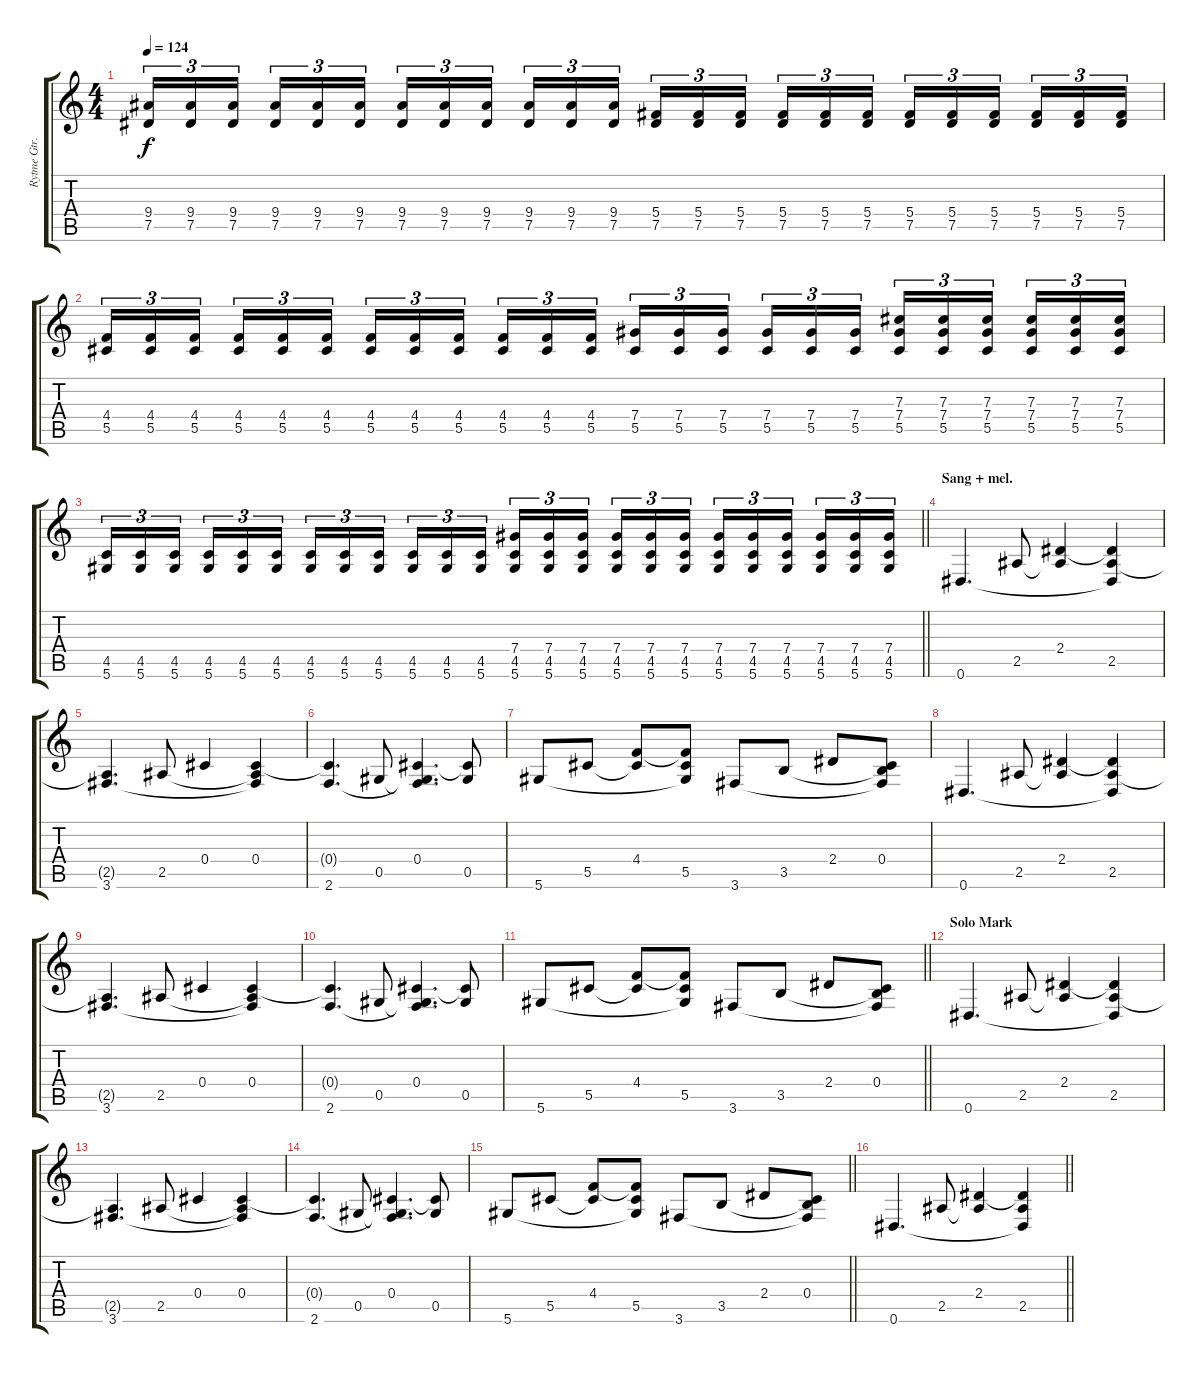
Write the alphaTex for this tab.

\track ("Rytme Gtr. 1" "Rytme Gtr.") {instrument distortionguitar}
\staff {score tabs}
\tuning (Eb4 Bb3 Gb3 Db3 Ab2 Eb2) {hide}
\ts (4 4)
\tempo 124
\clef g2
\ks c
(9.4 7.5).16{tu (3 2) dy f} (9.4 7.5).16{tu (3 2)} (9.4 7.5).16{tu (3 2) beam splitsecondary} (9.4 7.5).16{tu (3 2)} (9.4 7.5).16{tu (3 2)} (9.4 7.5).16{tu (3 2)} (9.4 7.5).16{tu (3 2)} (9.4 7.5).16{tu (3 2)} (9.4 7.5).16{tu (3 2) beam splitsecondary} (9.4 7.5).16{tu (3 2)} (9.4 7.5).16{tu (3 2)} (9.4 7.5).16{tu (3 2)} (5.4 7.5).16{tu (3 2)} (5.4 7.5).16{tu (3 2)} (5.4 7.5).16{tu (3 2) beam splitsecondary} (5.4 7.5).16{tu (3 2)} (5.4 7.5).16{tu (3 2)} (5.4 7.5).16{tu (3 2)} (5.4 7.5).16{tu (3 2)} (5.4 7.5).16{tu (3 2)} (5.4 7.5).16{tu (3 2) beam splitsecondary} (5.4 7.5).16{tu (3 2)} (5.4 7.5).16{tu (3 2)} (5.4 7.5).16{tu (3 2)} |
(4.4 5.5).16{tu (3 2)} (4.4 5.5).16{tu (3 2)} (4.4 5.5).16{tu (3 2) beam splitsecondary} (4.4 5.5).16{tu (3 2)} (4.4 5.5).16{tu (3 2)} (4.4 5.5).16{tu (3 2)} (4.4 5.5).16{tu (3 2)} (4.4 5.5).16{tu (3 2)} (4.4 5.5).16{tu (3 2) beam splitsecondary} (4.4 5.5).16{tu (3 2)} (4.4 5.5).16{tu (3 2)} (4.4 5.5).16{tu (3 2)} (7.4 5.5).16{tu (3 2)} (7.4 5.5).16{tu (3 2)} (7.4 5.5).16{tu (3 2) beam splitsecondary} (7.4 5.5).16{tu (3 2)} (7.4 5.5).16{tu (3 2)} (7.4 5.5).16{tu (3 2)} (7.3 7.4 5.5).16{tu (3 2)} (7.3 7.4 5.5).16{tu (3 2)} (7.3 7.4 5.5).16{tu (3 2) beam splitsecondary} (7.3 7.4 5.5).16{tu (3 2)} (7.3 7.4 5.5).16{tu (3 2)} (7.3 7.4 5.5).16{tu (3 2)} |
\barLineRight lightlight
(4.5 5.6).16{tu (3 2)} (4.5 5.6).16{tu (3 2)} (4.5 5.6).16{tu (3 2) beam splitsecondary} (4.5 5.6).16{tu (3 2)} (4.5 5.6).16{tu (3 2)} (4.5 5.6).16{tu (3 2)} (4.5 5.6).16{tu (3 2)} (4.5 5.6).16{tu (3 2)} (4.5 5.6).16{tu (3 2) beam splitsecondary} (4.5 5.6).16{tu (3 2)} (4.5 5.6).16{tu (3 2)} (4.5 5.6).16{tu (3 2)} (7.4 4.5 5.6).16{tu (3 2)} (7.4 4.5 5.6).16{tu (3 2)} (7.4 4.5 5.6).16{tu (3 2) beam splitsecondary} (7.4 4.5 5.6).16{tu (3 2)} (7.4 4.5 5.6).16{tu (3 2)} (7.4 4.5 5.6).16{tu (3 2)} (7.4 4.5 5.6).16{tu (3 2)} (7.4 4.5 5.6).16{tu (3 2)} (7.4 4.5 5.6).16{tu (3 2) beam splitsecondary} (7.4 4.5 5.6).16{tu (3 2)} (7.4 4.5 5.6).16{tu (3 2)} (7.4 4.5 5.6).16{tu (3 2)} |
\section ("" "Sang + mel.")
0.6.4{d} 2.5.8 (2.4 2.5{t}).4 (2.4{t} 2.5 0.6{t}).4 |
(2.5{t} 3.6).4{d} 2.5.8 0.4.4 (0.4 2.5{t} 3.6{t}).4 |
(0.4{t} 2.6).4{d} 0.5.8 (0.4 0.5{t} 2.6{t}).4{d} (0.4{t} 0.5).8 |
5.6.8 5.5.8 (4.4 5.5{t}).8 (4.4{t} 5.5 5.6{t}).8 3.6.8 3.5.8 2.4.8 (0.4 3.5{t} 3.6{t}).8 |
0.6.4{d} 2.5.8 (2.4 2.5{t}).4 (2.4{t} 2.5 0.6{t}).4 |
(2.5{t} 3.6).4{d} 2.5.8 0.4.4 (0.4 2.5{t} 3.6{t}).4 |
(0.4{t} 2.6).4{d} 0.5.8 (0.4 0.5{t} 2.6{t}).4{d} (0.4{t} 0.5).8 |
\barLineRight lightlight
5.6.8 5.5.8 (4.4 5.5{t}).8 (4.4{t} 5.5 5.6{t}).8 3.6.8 3.5.8 2.4.8 (0.4 3.5{t} 3.6{t}).8 |
\section ("" "Solo Mark")
0.6.4{d} 2.5.8 (2.4 2.5{t}).4 (2.4{t} 2.5 0.6{t}).4 |
(2.5{t} 3.6).4{d} 2.5.8 0.4.4 (0.4 2.5{t} 3.6{t}).4 |
(0.4{t} 2.6).4{d} 0.5.8 (0.4 0.5{t} 2.6{t}).4{d} (0.4{t} 0.5).8 |
\barLineRight lightlight
5.6.8 5.5.8 (4.4 5.5{t}).8 (4.4{t} 5.5 5.6{t}).8 3.6.8 3.5.8 2.4.8 (0.4 3.5{t} 3.6{t}).8 |
\barLineRight lightlight
0.6.4{d} 2.5.8 (2.4 2.5{t}).4 (2.4{t} 2.5 0.6{t}).4
